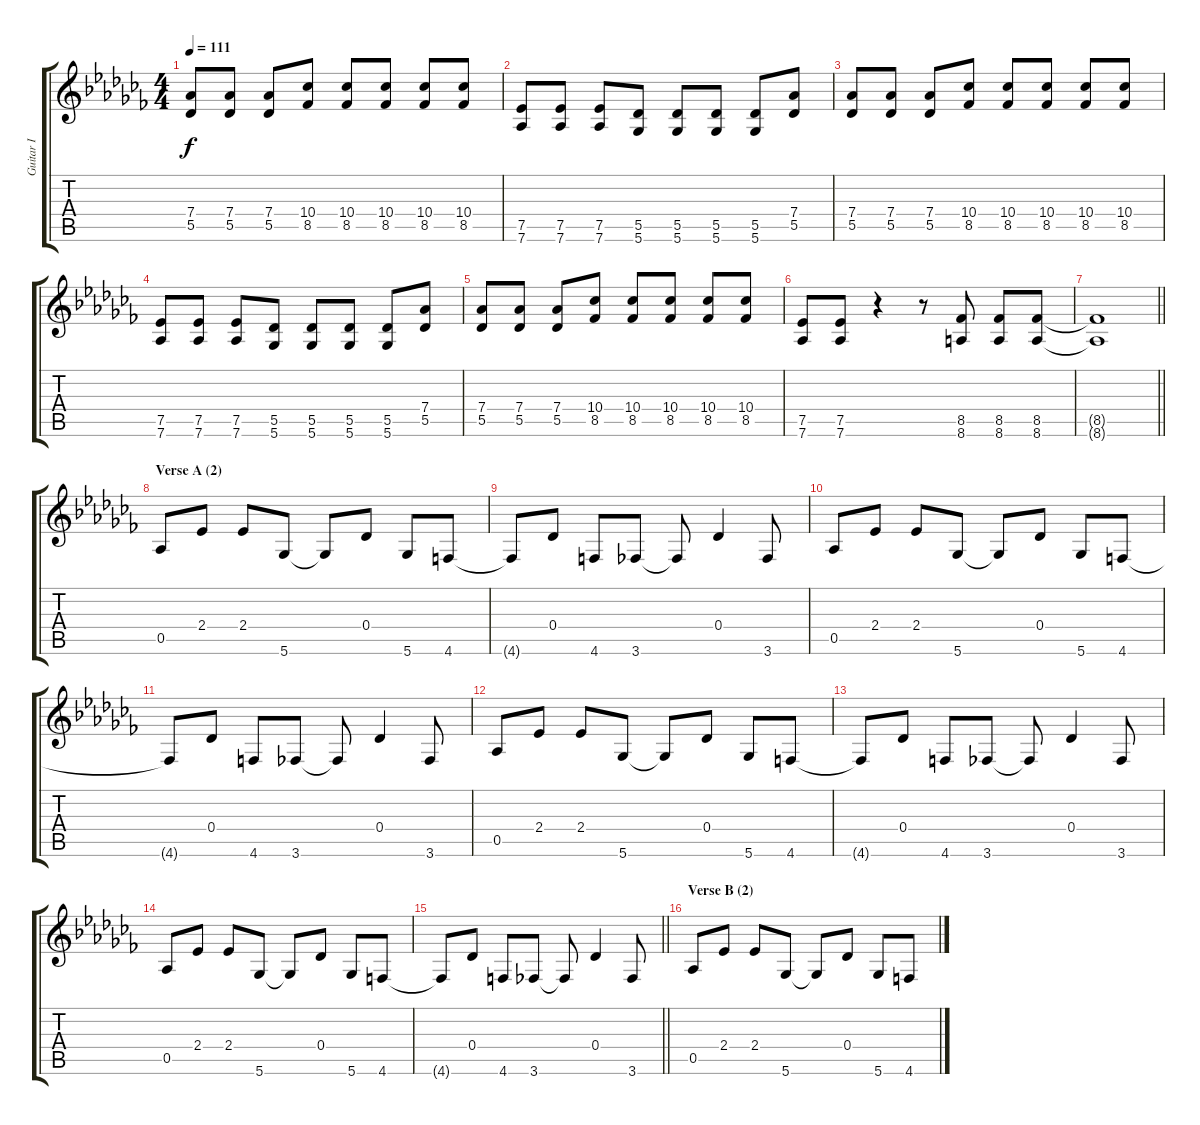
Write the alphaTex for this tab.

\track ("Guitar I" "Guitar I") {instrument distortionguitar}
\staff {score tabs}
\tuning (Eb4 Bb3 Gb3 Db3 Ab2 Db2) {hide}
\ts (4 4)
\tempo 111
\clef g2
\ks abminor
(7.4 5.5).8{dy f} (7.4 5.5).8 (7.4 5.5).8 (10.4 8.5).8 (10.4 8.5).8 (10.4 8.5).8 (10.4 8.5).8 (10.4 8.5).8 |
(7.5 7.6).8 (7.5 7.6).8 (7.5 7.6).8 (5.5 5.6).8 (5.5 5.6).8 (5.5 5.6).8 (5.5 5.6).8 (7.4 5.5).8 |
(7.4 5.5).8 (7.4 5.5).8 (7.4 5.5).8 (10.4 8.5).8 (10.4 8.5).8 (10.4 8.5).8 (10.4 8.5).8 (10.4 8.5).8 |
(7.5 7.6).8 (7.5 7.6).8 (7.5 7.6).8 (5.5 5.6).8 (5.5 5.6).8 (5.5 5.6).8 (5.5 5.6).8 (7.4 5.5).8 |
(7.4 5.5).8 (7.4 5.5).8 (7.4 5.5).8 (10.4 8.5).8 (10.4 8.5).8 (10.4 8.5).8 (10.4 8.5).8 (10.4 8.5).8 |
(7.5 7.6).8 (7.5 7.6).8 r.4 r.8 (8.5 8.6).8 (8.5 8.6).8 (8.5 8.6).8 |
\barLineRight lightlight
(8.5{t} 8.6{t}).1 |
\section ("" "Verse A (2)")
0.5.8 2.4.8 2.4.8 5.6.8 5.6{t}.8 0.4.8 5.6.8 4.6.8 |
4.6{t}.8 0.4.8 4.6.8 3.6.8 3.6{t}.8 0.4.4 3.6.8 |
0.5.8 2.4.8 2.4.8 5.6.8 5.6{t}.8 0.4.8 5.6.8 4.6.8 |
4.6{t}.8 0.4.8 4.6.8 3.6.8 3.6{t}.8 0.4.4 3.6.8 |
0.5.8 2.4.8 2.4.8 5.6.8 5.6{t}.8 0.4.8 5.6.8 4.6.8 |
4.6{t}.8 0.4.8 4.6.8 3.6.8 3.6{t}.8 0.4.4 3.6.8 |
0.5.8 2.4.8 2.4.8 5.6.8 5.6{t}.8 0.4.8 5.6.8 4.6.8 |
\barLineRight lightlight
4.6{t}.8 0.4.8 4.6.8 3.6.8 3.6{t}.8 0.4.4 3.6.8 |
\section ("" "Verse B (2)")
0.5.8 2.4.8 2.4.8 5.6.8 5.6{t}.8 0.4.8 5.6.8 4.6.8
